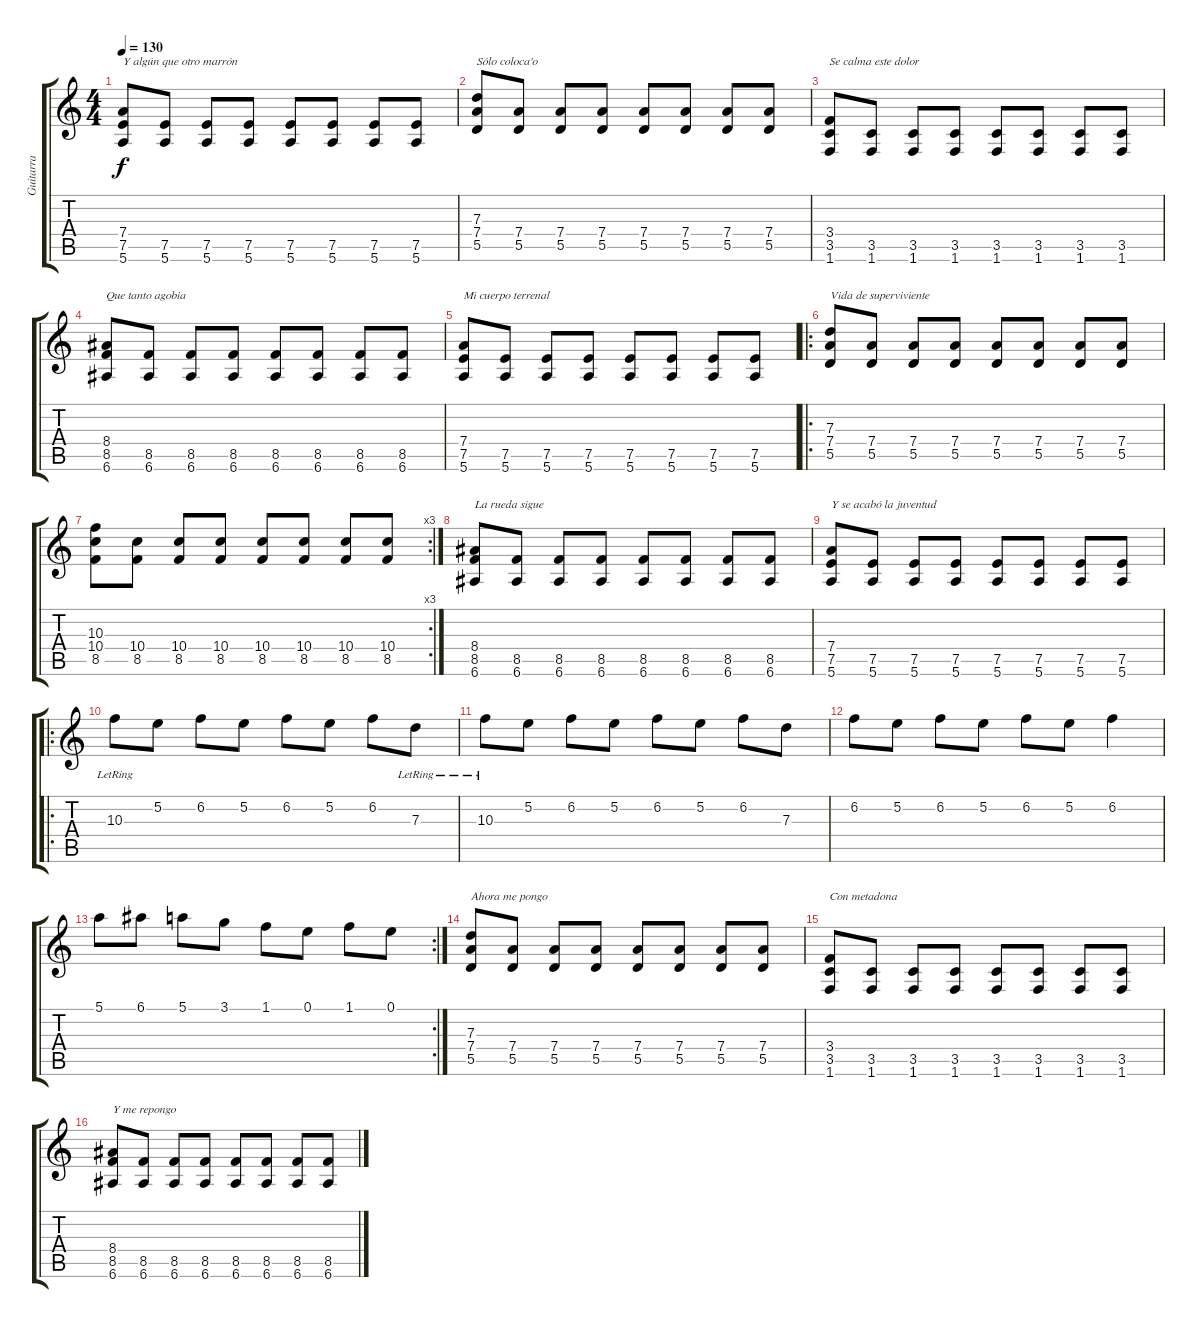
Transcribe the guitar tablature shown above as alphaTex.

\track ("Guitarra" "Guitarra") {instrument overdrivenguitar}
\staff {score tabs}
\tuning (E4 B3 G3 D3 A2 E2) {hide}
\ts (4 4)
\tempo 130
\clef g2
\ks c
(7.4 7.5 5.6).8{txt "Y algún que otro marrón" dy f} (7.5 5.6).8 (7.5 5.6).8 (7.5 5.6).8 (7.5 5.6).8 (7.5 5.6).8 (7.5 5.6).8 (7.5 5.6).8 |
(7.3 7.4 5.5).8{txt "Sólo coloca'o"} (7.4 5.5).8 (7.4 5.5).8 (7.4 5.5).8 (7.4 5.5).8 (7.4 5.5).8 (7.4 5.5).8 (7.4 5.5).8 |
(3.4 3.5 1.6).8{txt "Se calma este dolor"} (3.5 1.6).8 (3.5 1.6).8 (3.5 1.6).8 (3.5 1.6).8 (3.5 1.6).8 (3.5 1.6).8 (3.5 1.6).8 |
(8.4 8.5 6.6).8{txt "Que tanto agobia "} (8.5 6.6).8 (8.5 6.6).8 (8.5 6.6).8 (8.5 6.6).8 (8.5 6.6).8 (8.5 6.6).8 (8.5 6.6).8 |
(7.4 7.5 5.6).8{txt "Mi cuerpo terrenal"} (7.5 5.6).8 (7.5 5.6).8 (7.5 5.6).8 (7.5 5.6).8 (7.5 5.6).8 (7.5 5.6).8 (7.5 5.6).8 |
\ro
(7.3 7.4 5.5).8{txt "Vida de superviviente"} (7.4 5.5).8 (7.4 5.5).8 (7.4 5.5).8 (7.4 5.5).8 (7.4 5.5).8 (7.4 5.5).8 (7.4 5.5).8 |
\rc 3
(10.3 10.4 8.5).8 (10.4 8.5).8 (10.4 8.5).8 (10.4 8.5).8 (10.4 8.5).8 (10.4 8.5).8 (10.4 8.5).8 (10.4 8.5).8 |
(8.4 8.5 6.6).8{txt "La rueda sigue "} (8.5 6.6).8 (8.5 6.6).8 (8.5 6.6).8 (8.5 6.6).8 (8.5 6.6).8 (8.5 6.6).8 (8.5 6.6).8 |
(7.4 7.5 5.6).8{txt "Y se acabó la juventud"} (7.5 5.6).8 (7.5 5.6).8 (7.5 5.6).8 (7.5 5.6).8 (7.5 5.6).8 (7.5 5.6).8 (7.5 5.6).8 |
\ro
10.3{lr}.8 5.2.8 6.2.8 5.2.8 6.2.8 5.2.8 6.2.8 7.3{lr}.8 |
10.3{lr}.8 5.2.8 6.2.8 5.2.8 6.2.8 5.2.8 6.2.8 7.3.8 |
6.2.8 5.2.8 6.2.8 5.2.8 6.2.8 5.2.8 6.2.4 |
\rc 2
5.1.8 6.1.8 5.1.8 3.1.8 1.1.8 0.1.8 1.1.8 0.1.8 |
(7.3 7.4 5.5).8{txt "Ahora me pongo"} (7.4 5.5).8 (7.4 5.5).8 (7.4 5.5).8 (7.4 5.5).8 (7.4 5.5).8 (7.4 5.5).8 (7.4 5.5).8 |
(3.4 3.5 1.6).8{txt "Con metadona"} (3.5 1.6).8 (3.5 1.6).8 (3.5 1.6).8 (3.5 1.6).8 (3.5 1.6).8 (3.5 1.6).8 (3.5 1.6).8 |
(8.4 8.5 6.6).8{txt "Y me repongo"} (8.5 6.6).8 (8.5 6.6).8 (8.5 6.6).8 (8.5 6.6).8 (8.5 6.6).8 (8.5 6.6).8 (8.5 6.6).8
